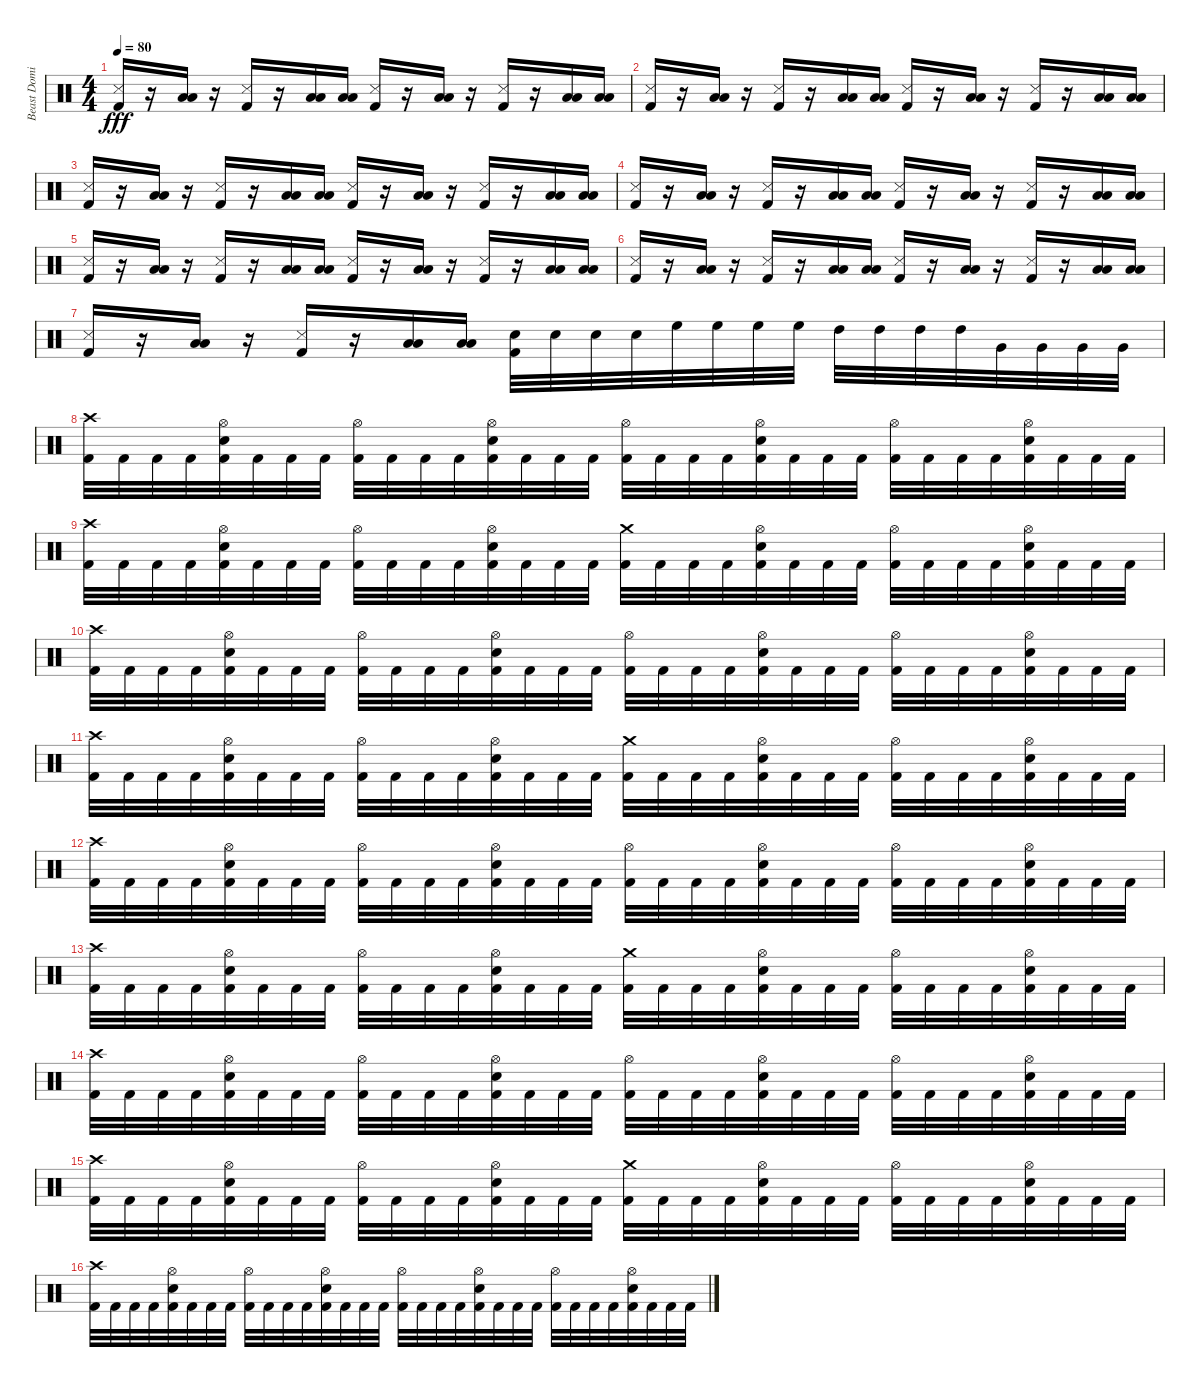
\track ("Beast Dominator" "Beast Domi") {instrument percussion}
\staff {score}
\articulation defaults
\ts (4 4)
\tempo 80
\clef neutral
\ks c
("Snare (side stick) 3" "Kick (hit) 2").16{dy fff} r.16 ("Low Tom (hit)" "Low Floor Tom (hit)").16 r.16 ("Snare (side stick) 3" "Kick (hit) 2").16 r.16 ("Low Tom (hit)" "Low Floor Tom (hit)").16 ("Low Tom (hit)" "Low Floor Tom (hit)").16 ("Snare (side stick) 3" "Kick (hit) 2").16 r.16 ("Low Tom (hit)" "Low Floor Tom (hit)").16 r.16 ("Snare (side stick) 3" "Kick (hit) 2").16 r.16 ("Low Tom (hit)" "Low Floor Tom (hit)").16 ("Low Tom (hit)" "Low Floor Tom (hit)").16 |
("Snare (side stick) 3" "Kick (hit) 2").16 r.16 ("Low Tom (hit)" "Low Floor Tom (hit)").16 r.16 ("Snare (side stick) 3" "Kick (hit) 2").16 r.16 ("Low Tom (hit)" "Low Floor Tom (hit)").16 ("Low Tom (hit)" "Low Floor Tom (hit)").16 ("Snare (side stick) 3" "Kick (hit) 2").16 r.16 ("Low Tom (hit)" "Low Floor Tom (hit)").16 r.16 ("Snare (side stick) 3" "Kick (hit) 2").16 r.16 ("Low Tom (hit)" "Low Floor Tom (hit)").16 ("Low Tom (hit)" "Low Floor Tom (hit)").16 |
("Snare (side stick) 3" "Kick (hit) 2").16 r.16 ("Low Tom (hit)" "Low Floor Tom (hit)").16 r.16 ("Snare (side stick) 3" "Kick (hit) 2").16 r.16 ("Low Tom (hit)" "Low Floor Tom (hit)").16 ("Low Tom (hit)" "Low Floor Tom (hit)").16 ("Snare (side stick) 3" "Kick (hit) 2").16 r.16 ("Low Tom (hit)" "Low Floor Tom (hit)").16 r.16 ("Snare (side stick) 3" "Kick (hit) 2").16 r.16 ("Low Tom (hit)" "Low Floor Tom (hit)").16 ("Low Tom (hit)" "Low Floor Tom (hit)").16 |
("Snare (side stick) 3" "Kick (hit) 2").16 r.16 ("Low Tom (hit)" "Low Floor Tom (hit)").16 r.16 ("Snare (side stick) 3" "Kick (hit) 2").16 r.16 ("Low Tom (hit)" "Low Floor Tom (hit)").16 ("Low Tom (hit)" "Low Floor Tom (hit)").16 ("Snare (side stick) 3" "Kick (hit) 2").16 r.16 ("Low Tom (hit)" "Low Floor Tom (hit)").16 r.16 ("Snare (side stick) 3" "Kick (hit) 2").16 r.16 ("Low Tom (hit)" "Low Floor Tom (hit)").16 ("Low Tom (hit)" "Low Floor Tom (hit)").16 |
("Snare (side stick) 3" "Kick (hit) 2").16 r.16 ("Low Tom (hit)" "Low Floor Tom (hit)").16 r.16 ("Snare (side stick) 3" "Kick (hit) 2").16 r.16 ("Low Tom (hit)" "Low Floor Tom (hit)").16 ("Low Tom (hit)" "Low Floor Tom (hit)").16 ("Snare (side stick) 3" "Kick (hit) 2").16 r.16 ("Low Tom (hit)" "Low Floor Tom (hit)").16 r.16 ("Snare (side stick) 3" "Kick (hit) 2").16 r.16 ("Low Tom (hit)" "Low Floor Tom (hit)").16 ("Low Tom (hit)" "Low Floor Tom (hit)").16 |
("Snare (side stick) 3" "Kick (hit) 2").16 r.16 ("Low Tom (hit)" "Low Floor Tom (hit)").16 r.16 ("Snare (side stick) 3" "Kick (hit) 2").16 r.16 ("Low Tom (hit)" "Low Floor Tom (hit)").16 ("Low Tom (hit)" "Low Floor Tom (hit)").16 ("Snare (side stick) 3" "Kick (hit) 2").16 r.16 ("Low Tom (hit)" "Low Floor Tom (hit)").16 r.16 ("Snare (side stick) 3" "Kick (hit) 2").16 r.16 ("Low Tom (hit)" "Low Floor Tom (hit)").16 ("Low Tom (hit)" "Low Floor Tom (hit)").16 |
("Snare (side stick) 3" "Kick (hit) 2").16 r.16 ("Low Tom (hit)" "Low Floor Tom (hit)").16 r.16 ("Snare (side stick) 3" "Kick (hit) 2").16 r.16 ("Low Tom (hit)" "Low Floor Tom (hit)").16 ("Low Tom (hit)" "Low Floor Tom (hit)").16 ("Snare (hit) 2" "Kick (hit) 2").32 "Snare (hit) 2".32 "Snare (hit) 2".32 "Snare (hit) 2".32 "High Floor Tom (hit)".32 "High Floor Tom (hit)".32 "High Floor Tom (hit)".32 "High Floor Tom (hit)".32 "High Tom (hit)".32 "High Tom (hit)".32 "High Tom (hit)".32 "High Tom (hit)".32 "Very Low Tom (hit)".32 "Very Low Tom (hit)".32 "Very Low Tom (hit)".32 "Very Low Tom (hit)".32 |
("Crash high (hit)" "Kick (hit) 2").32 "Kick (hit) 2".32 "Kick (hit) 2".32 "Kick (hit) 2".32 ("Hi-Hat (open)" "Snare (hit) 2" "Kick (hit) 2").32 "Kick (hit) 2".32 "Kick (hit) 2".32 "Kick (hit) 2".32 ("Hi-Hat (open)" "Kick (hit) 2").32 "Kick (hit) 2".32 "Kick (hit) 2".32 "Kick (hit) 2".32 ("Hi-Hat (open)" "Snare (hit) 2" "Kick (hit) 2").32 "Kick (hit) 2".32 "Kick (hit) 2".32 "Kick (hit) 2".32 ("Hi-Hat (open)" "Kick (hit) 2").32 "Kick (hit) 2".32 "Kick (hit) 2".32 "Kick (hit) 2".32 ("Hi-Hat (open)" "Snare (hit) 2" "Kick (hit) 2").32 "Kick (hit) 2".32 "Kick (hit) 2".32 "Kick (hit) 2".32 ("Hi-Hat (open)" "Kick (hit) 2").32 "Kick (hit) 2".32 "Kick (hit) 2".32 "Kick (hit) 2".32 ("Hi-Hat (open)" "Snare (hit) 2" "Kick (hit) 2").32 "Kick (hit) 2".32 "Kick (hit) 2".32 "Kick (hit) 2".32 |
("Crash high (hit)" "Kick (hit) 2").32 "Kick (hit) 2".32 "Kick (hit) 2".32 "Kick (hit) 2".32 ("Hi-Hat (open)" "Snare (hit) 2" "Kick (hit) 2").32 "Kick (hit) 2".32 "Kick (hit) 2".32 "Kick (hit) 2".32 ("Hi-Hat (open)" "Kick (hit) 2").32 "Kick (hit) 2".32 "Kick (hit) 2".32 "Kick (hit) 2".32 ("Hi-Hat (open)" "Snare (hit) 2" "Kick (hit) 2").32 "Kick (hit) 2".32 "Kick (hit) 2".32 "Kick (hit) 2".32 ("Crash medium (hit)" "Kick (hit) 2").32 "Kick (hit) 2".32 "Kick (hit) 2".32 "Kick (hit) 2".32 ("Hi-Hat (open)" "Snare (hit) 2" "Kick (hit) 2").32 "Kick (hit) 2".32 "Kick (hit) 2".32 "Kick (hit) 2".32 ("Hi-Hat (open)" "Kick (hit) 2").32 "Kick (hit) 2".32 "Kick (hit) 2".32 "Kick (hit) 2".32 ("Hi-Hat (open)" "Snare (hit) 2" "Kick (hit) 2").32 "Kick (hit) 2".32 "Kick (hit) 2".32 "Kick (hit) 2".32 |
("Crash high (hit)" "Kick (hit) 2").32 "Kick (hit) 2".32 "Kick (hit) 2".32 "Kick (hit) 2".32 ("Hi-Hat (open)" "Snare (hit) 2" "Kick (hit) 2").32 "Kick (hit) 2".32 "Kick (hit) 2".32 "Kick (hit) 2".32 ("Hi-Hat (open)" "Kick (hit) 2").32 "Kick (hit) 2".32 "Kick (hit) 2".32 "Kick (hit) 2".32 ("Hi-Hat (open)" "Snare (hit) 2" "Kick (hit) 2").32 "Kick (hit) 2".32 "Kick (hit) 2".32 "Kick (hit) 2".32 ("Hi-Hat (open)" "Kick (hit) 2").32 "Kick (hit) 2".32 "Kick (hit) 2".32 "Kick (hit) 2".32 ("Hi-Hat (open)" "Snare (hit) 2" "Kick (hit) 2").32 "Kick (hit) 2".32 "Kick (hit) 2".32 "Kick (hit) 2".32 ("Hi-Hat (open)" "Kick (hit) 2").32 "Kick (hit) 2".32 "Kick (hit) 2".32 "Kick (hit) 2".32 ("Hi-Hat (open)" "Snare (hit) 2" "Kick (hit) 2").32 "Kick (hit) 2".32 "Kick (hit) 2".32 "Kick (hit) 2".32 |
("Crash high (hit)" "Kick (hit) 2").32 "Kick (hit) 2".32 "Kick (hit) 2".32 "Kick (hit) 2".32 ("Hi-Hat (open)" "Snare (hit) 2" "Kick (hit) 2").32 "Kick (hit) 2".32 "Kick (hit) 2".32 "Kick (hit) 2".32 ("Hi-Hat (open)" "Kick (hit) 2").32 "Kick (hit) 2".32 "Kick (hit) 2".32 "Kick (hit) 2".32 ("Hi-Hat (open)" "Snare (hit) 2" "Kick (hit) 2").32 "Kick (hit) 2".32 "Kick (hit) 2".32 "Kick (hit) 2".32 ("Crash medium (hit)" "Kick (hit) 2").32 "Kick (hit) 2".32 "Kick (hit) 2".32 "Kick (hit) 2".32 ("Hi-Hat (open)" "Snare (hit) 2" "Kick (hit) 2").32 "Kick (hit) 2".32 "Kick (hit) 2".32 "Kick (hit) 2".32 ("Hi-Hat (open)" "Kick (hit) 2").32 "Kick (hit) 2".32 "Kick (hit) 2".32 "Kick (hit) 2".32 ("Hi-Hat (open)" "Snare (hit) 2" "Kick (hit) 2").32 "Kick (hit) 2".32 "Kick (hit) 2".32 "Kick (hit) 2".32 |
("Crash high (hit)" "Kick (hit) 2").32 "Kick (hit) 2".32 "Kick (hit) 2".32 "Kick (hit) 2".32 ("Hi-Hat (open)" "Snare (hit) 2" "Kick (hit) 2").32 "Kick (hit) 2".32 "Kick (hit) 2".32 "Kick (hit) 2".32 ("Hi-Hat (open)" "Kick (hit) 2").32 "Kick (hit) 2".32 "Kick (hit) 2".32 "Kick (hit) 2".32 ("Hi-Hat (open)" "Snare (hit) 2" "Kick (hit) 2").32 "Kick (hit) 2".32 "Kick (hit) 2".32 "Kick (hit) 2".32 ("Hi-Hat (open)" "Kick (hit) 2").32 "Kick (hit) 2".32 "Kick (hit) 2".32 "Kick (hit) 2".32 ("Hi-Hat (open)" "Snare (hit) 2" "Kick (hit) 2").32 "Kick (hit) 2".32 "Kick (hit) 2".32 "Kick (hit) 2".32 ("Hi-Hat (open)" "Kick (hit) 2").32 "Kick (hit) 2".32 "Kick (hit) 2".32 "Kick (hit) 2".32 ("Hi-Hat (open)" "Snare (hit) 2" "Kick (hit) 2").32 "Kick (hit) 2".32 "Kick (hit) 2".32 "Kick (hit) 2".32 |
("Crash high (hit)" "Kick (hit) 2").32 "Kick (hit) 2".32 "Kick (hit) 2".32 "Kick (hit) 2".32 ("Hi-Hat (open)" "Snare (hit) 2" "Kick (hit) 2").32 "Kick (hit) 2".32 "Kick (hit) 2".32 "Kick (hit) 2".32 ("Hi-Hat (open)" "Kick (hit) 2").32 "Kick (hit) 2".32 "Kick (hit) 2".32 "Kick (hit) 2".32 ("Hi-Hat (open)" "Snare (hit) 2" "Kick (hit) 2").32 "Kick (hit) 2".32 "Kick (hit) 2".32 "Kick (hit) 2".32 ("Crash medium (hit)" "Kick (hit) 2").32 "Kick (hit) 2".32 "Kick (hit) 2".32 "Kick (hit) 2".32 ("Hi-Hat (open)" "Snare (hit) 2" "Kick (hit) 2").32 "Kick (hit) 2".32 "Kick (hit) 2".32 "Kick (hit) 2".32 ("Hi-Hat (open)" "Kick (hit) 2").32 "Kick (hit) 2".32 "Kick (hit) 2".32 "Kick (hit) 2".32 ("Hi-Hat (open)" "Snare (hit) 2" "Kick (hit) 2").32 "Kick (hit) 2".32 "Kick (hit) 2".32 "Kick (hit) 2".32 |
("Crash high (hit)" "Kick (hit) 2").32 "Kick (hit) 2".32 "Kick (hit) 2".32 "Kick (hit) 2".32 ("Hi-Hat (open)" "Snare (hit) 2" "Kick (hit) 2").32 "Kick (hit) 2".32 "Kick (hit) 2".32 "Kick (hit) 2".32 ("Hi-Hat (open)" "Kick (hit) 2").32 "Kick (hit) 2".32 "Kick (hit) 2".32 "Kick (hit) 2".32 ("Hi-Hat (open)" "Snare (hit) 2" "Kick (hit) 2").32 "Kick (hit) 2".32 "Kick (hit) 2".32 "Kick (hit) 2".32 ("Hi-Hat (open)" "Kick (hit) 2").32 "Kick (hit) 2".32 "Kick (hit) 2".32 "Kick (hit) 2".32 ("Hi-Hat (open)" "Snare (hit) 2" "Kick (hit) 2").32 "Kick (hit) 2".32 "Kick (hit) 2".32 "Kick (hit) 2".32 ("Hi-Hat (open)" "Kick (hit) 2").32 "Kick (hit) 2".32 "Kick (hit) 2".32 "Kick (hit) 2".32 ("Hi-Hat (open)" "Snare (hit) 2" "Kick (hit) 2").32 "Kick (hit) 2".32 "Kick (hit) 2".32 "Kick (hit) 2".32 |
("Crash high (hit)" "Kick (hit) 2").32 "Kick (hit) 2".32 "Kick (hit) 2".32 "Kick (hit) 2".32 ("Hi-Hat (open)" "Snare (hit) 2" "Kick (hit) 2").32 "Kick (hit) 2".32 "Kick (hit) 2".32 "Kick (hit) 2".32 ("Hi-Hat (open)" "Kick (hit) 2").32 "Kick (hit) 2".32 "Kick (hit) 2".32 "Kick (hit) 2".32 ("Hi-Hat (open)" "Snare (hit) 2" "Kick (hit) 2").32 "Kick (hit) 2".32 "Kick (hit) 2".32 "Kick (hit) 2".32 ("Crash medium (hit)" "Kick (hit) 2").32 "Kick (hit) 2".32 "Kick (hit) 2".32 "Kick (hit) 2".32 ("Hi-Hat (open)" "Snare (hit) 2" "Kick (hit) 2").32 "Kick (hit) 2".32 "Kick (hit) 2".32 "Kick (hit) 2".32 ("Hi-Hat (open)" "Kick (hit) 2").32 "Kick (hit) 2".32 "Kick (hit) 2".32 "Kick (hit) 2".32 ("Hi-Hat (open)" "Snare (hit) 2" "Kick (hit) 2").32 "Kick (hit) 2".32 "Kick (hit) 2".32 "Kick (hit) 2".32 |
("Crash high (hit)" "Kick (hit) 2").32 "Kick (hit) 2".32 "Kick (hit) 2".32 "Kick (hit) 2".32 ("Hi-Hat (open)" "Snare (hit) 2" "Kick (hit) 2").32 "Kick (hit) 2".32 "Kick (hit) 2".32 "Kick (hit) 2".32 ("Hi-Hat (open)" "Kick (hit) 2").32 "Kick (hit) 2".32 "Kick (hit) 2".32 "Kick (hit) 2".32 ("Hi-Hat (open)" "Snare (hit) 2" "Kick (hit) 2").32 "Kick (hit) 2".32 "Kick (hit) 2".32 "Kick (hit) 2".32 ("Hi-Hat (open)" "Kick (hit) 2").32 "Kick (hit) 2".32 "Kick (hit) 2".32 "Kick (hit) 2".32 ("Hi-Hat (open)" "Snare (hit) 2" "Kick (hit) 2").32 "Kick (hit) 2".32 "Kick (hit) 2".32 "Kick (hit) 2".32 ("Hi-Hat (open)" "Kick (hit) 2").32 "Kick (hit) 2".32 "Kick (hit) 2".32 "Kick (hit) 2".32 ("Hi-Hat (open)" "Snare (hit) 2" "Kick (hit) 2").32 "Kick (hit) 2".32 "Kick (hit) 2".32 "Kick (hit) 2".32
